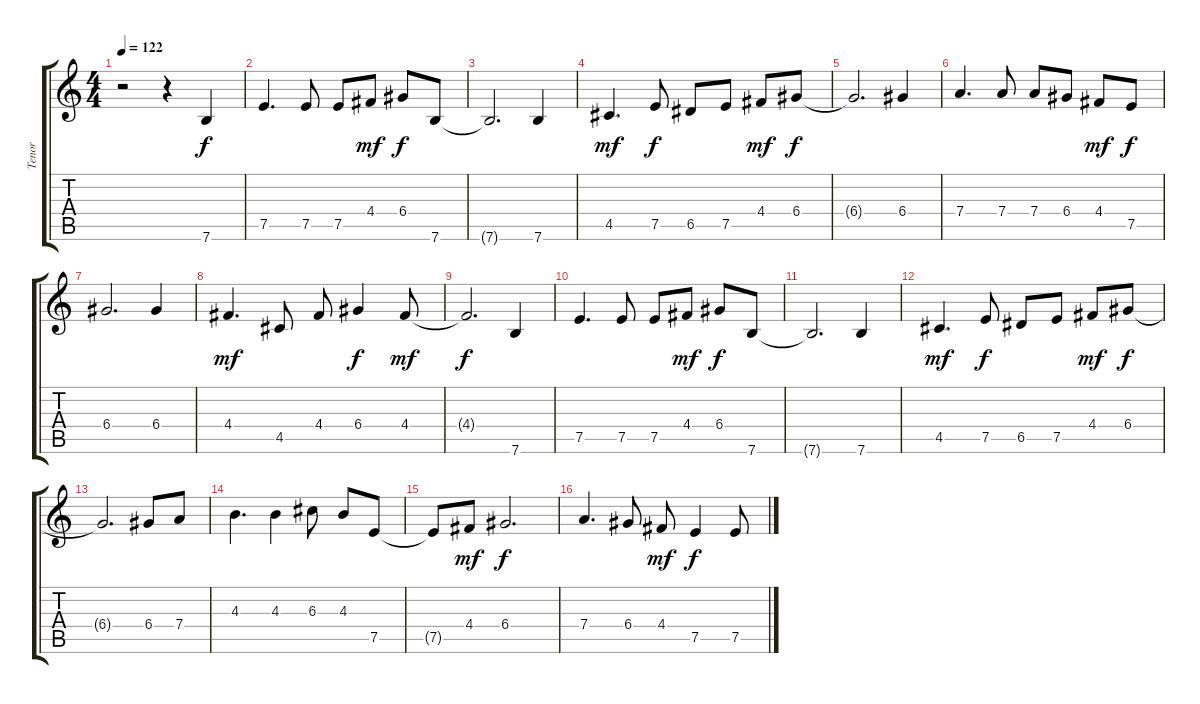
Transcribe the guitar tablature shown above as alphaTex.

\track ("Tenor" "Tenor") {instrument electricguitarjazz}
\staff {score tabs}
\tuning (E4 B3 G3 D3 A2 E2) {hide}
\ts (4 4)
\tempo 122
\clef g2
\ks c
r.2{dy f} r.4 7.6.4 |
7.5.4{d} 7.5.8 7.5.8 4.4.8{dy mf} 6.4.8{dy f} 7.6.8 |
7.6{t}.2{d} 7.6.4 |
4.5.4{d dy mf} 7.5.8{dy f} 6.5.8 7.5.8 4.4.8{dy mf} 6.4.8{dy f} |
6.4{t}.2{d} 6.4.4 |
7.4.4{d} 7.4.8 7.4.8 6.4.8 4.4.8{dy mf} 7.5.8{dy f} |
6.4.2{d} 6.4.4 |
4.4.4{d dy mf} 4.5.8 4.4.8 6.4.4{dy f} 4.4.8{dy mf} |
4.4{t}.2{d dy f} 7.6.4 |
7.5.4{d} 7.5.8 7.5.8 4.4.8{dy mf} 6.4.8{dy f} 7.6.8 |
7.6{t}.2{d} 7.6.4 |
4.5.4{d dy mf} 7.5.8{dy f} 6.5.8 7.5.8 4.4.8{dy mf} 6.4.8{dy f} |
6.4{t}.2{d} 6.4.8 7.4.8 |
4.3.4{d} 4.3.4 6.3.8 4.3.8 7.5.8 |
7.5{t}.8 4.4.8{dy mf} 6.4.2{d dy f} |
7.4.4{d} 6.4.8 4.4.8{dy mf} 7.5.4{dy f} 7.5.8
